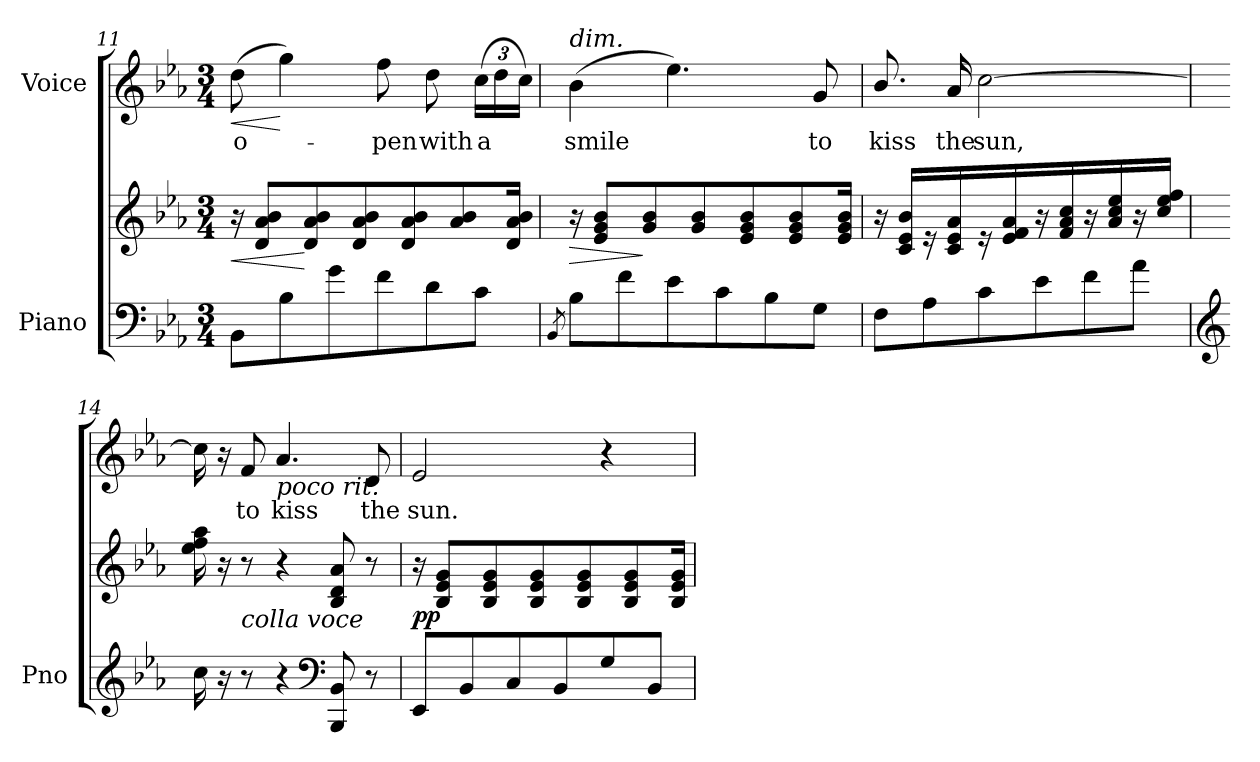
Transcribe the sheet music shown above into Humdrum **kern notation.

**kern	**kern	**dynam	**kern	**text	**dynam
*part2	*part2	*part2	*part1	*part1	*part1
*staff3	*staff2	*staff2/3	*staff1	*staff1	*staff1
*I"Piano	*	*	*I"Voice	*	*
*I'Pno	*	*	*	*	*
!!LO:LB:g=z
*clefF4	*clefG2	*	*clefG2	*	*
*k[b-e-a-]	*k[b-e-a-]	*	*k[b-e-a-]	*	*
*M3/4	*M3/4	*	*M3/4	*	*
=11	=11	=11	=11	=11	=11
!	!	!LO:HP:b	!	!LO:LY:b	!LO:HP:b
8BB-\L	16r	<	(8dd\	o-	<
.	8d/ 8a-/ 8b-/L	.	.	.	.
8B-\	.	.	4gg\)	.	[
.	8d/ 8a-/ 8b-/	[	.	.	.
8g\	.	.	.	.	.
.	8d/ 8a-/ 8b-/	.	.	.	.
!	!	!	!	!LO:LY:b	!
8f\	.	.	8ff\	-pen	.
.	8d/ 8a-/ 8b-/	.	.	.	.
!	!	!	!	!LO:LY:b	!
8d\	.	.	8dd\	with	.
.	8a-/ 8b-/	.	.	.	.
!	!	!	!	!LO:LY:b	!
8c\J	.	.	(24cc\LL	a	.
.	.	.	24dd\	.	.
.	16d/ 16a-/ 16b-/Jk	.	.	.	.
.	.	.	24cc\JJ)	.	.
=12	=12	=12	=12	=12	=12
8qBB-/	.	.	.	.	.
!	!	!	!LO:TX:a:i:t=dim.	!	!
!	!	!LO:HP:b	!	!LO:LY:b	!
8B-\L	16r	>	(4b-\	smile	.
.	8e-/ 8g/ 8b-/L	.	.	.	.
8f\	.	.	.	.	.
.	8g/ 8b-/	]	.	.	.
8e-\	.	.	4.ee-\)	.	.
.	8g/ 8b-/	.	.	.	.
8c\	.	.	.	.	.
.	8e-/ 8g/ 8b-/	.	.	.	.
8B-\	.	.	.	.	.
.	8e-/ 8g/ 8b-/	.	.	.	.
!	!	!	!	!LO:LY:b	!
8G\J	.	.	8g/	to	.
.	16e-/ 16g/ 16b-/Jk	.	.	.	.
=13	=13	=13	=13	=13	=13
!	!	!	!	!LO:LY:b	!
8F\L	16r	.	8.b-/	kiss	.
.	16c/ 16e-/ 16b-/LL	.	.	.	.
8A-\	16r	.	.	.	.
!	!	!	!	!LO:LY:b	!
.	16c/ 16e-/ 16a-/	.	16a-/	the	.
!	!	!	!	!LO:LY:b	!
8c\	16r	.	[2cc\	sun,	.
.	16e-/ 16f/ 16a-/	.	.	.	.
8e-\	16r	.	.	.	.
.	16f/ 16a-/ 16cc/	.	.	.	.
8f\	16r	.	.	.	.
.	16a-/ 16cc/ 16ee-/	.	.	.	.
8a-\J	16r	.	.	.	.
.	16cc/ 16ee-/ 16ff/JJ	.	.	.	.
!!LO:LB:g=z
=14	=14	=14	=14	=14	=14
*clefG2	*	*	*	*	*
16cc\	16ee-\ 16ff\ 16aa-\	.	16cc\]	.	.
16r	16r	.	16r	.	.
!	!LO:TX:b:i:t=colla voce	!	!	!	!
!	!	!	!	!LO:LY:b	!
8r	8r	.	8f/	to	.
!	!	!	!LO:TX:b:i:t=poco rit.	!	!
!	!	!	!	!LO:LY:b	!
4r	4r	.	4.a-/	kiss	.
*clefF4	*	*	*	*	*
8BBB-/ 8BB-/	8B-/ 8d/ 8a-/	.	.	.	.
!	!	!	!	!LO:LY:b	!
8r	8r	.	8d/	the	.
=15	=15	=15	=15	=15	=15
!	!	!LO:DY:b	!	!LO:LY:b	!
8EE-/L	16r	pp	2e-/	sun.	.
.	8B-/ 8e-/ 8g/L	.	.	.	.
8BB-/	.	.	.	.	.
.	8B-/ 8e-/ 8g/	.	.	.	.
8C/	.	.	.	.	.
.	8B-/ 8e-/ 8g/	.	.	.	.
8BB-/	.	.	.	.	.
.	8B-/ 8e-/ 8g/	.	.	.	.
8G/	.	.	4r	.	.
.	8B-/ 8e-/ 8g/	.	.	.	.
8BB-/J	.	.	.	.	.
.	16B-/ 16e-/ 16g/Jk	.	.	.	.
=	=	=	=	=	=
*-	*-	*-	*-	*-	*-
